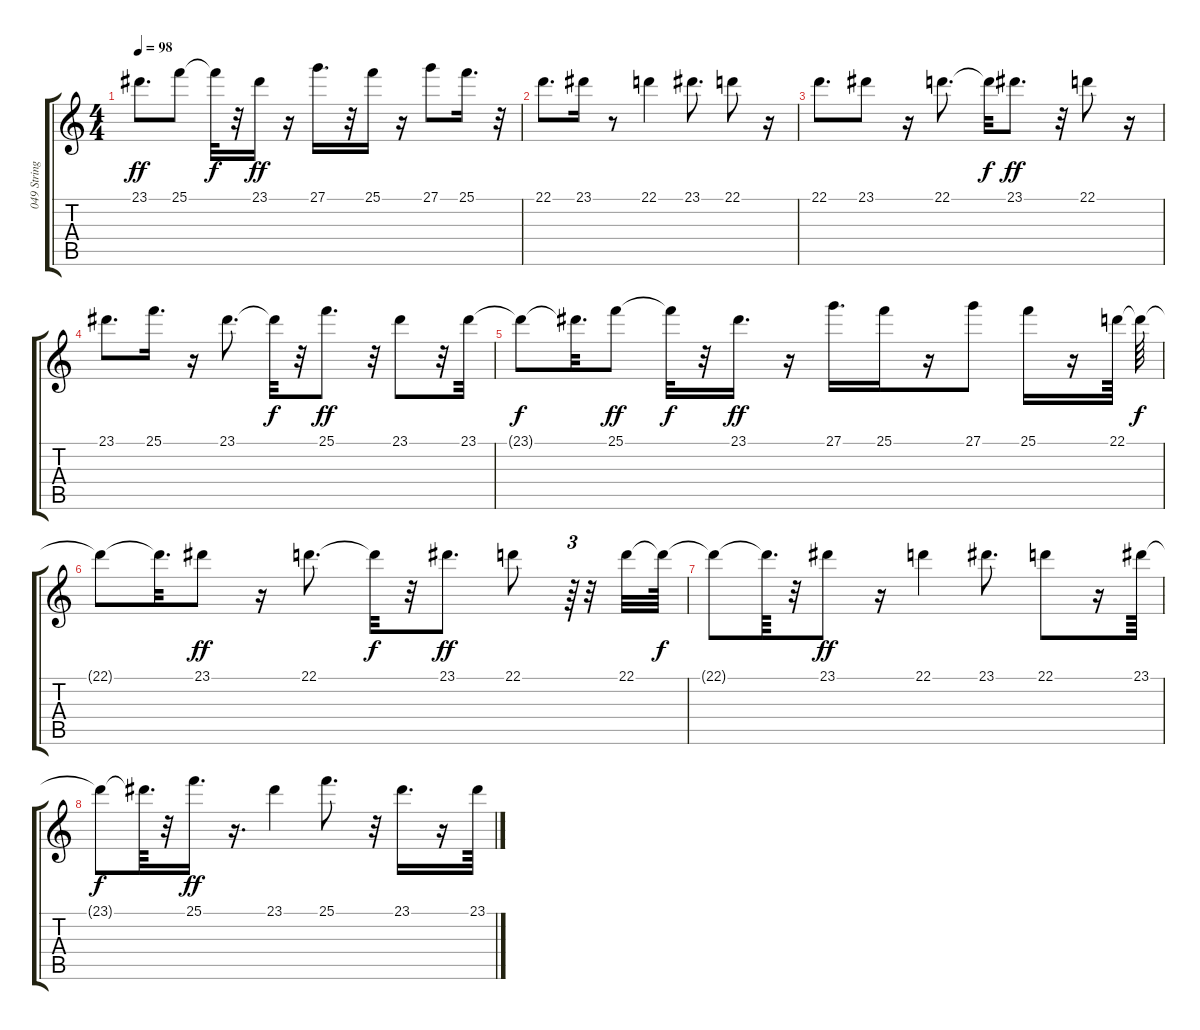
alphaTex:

\track ("049 String Lines                        " "049 String") {instrument stringensemble1}
\staff {score tabs}
\tuning (E4 B3 G3 D3 A2 E2) {hide}
\ts (4 4)
\tempo 98
\clef g2
\ks c
23.1.8{d dy ff} 25.1.8 25.1{t}.32{dy f} r.32 23.1.16{dy ff} r.16 27.1.16{d} r.32 25.1.16 r.16 27.1.8 25.1.16{d} r.32 |
22.1.8{d} 23.1.16 r.8 22.1.4 23.1.8{d} 22.1.8 r.16 |
22.1.8{d} 23.1.8 r.16 22.1.8{d} 22.1{t}.32{dy f} 23.1.8{d dy ff} r.32 22.1.8 r.16 |
23.1.8{d} 25.1.16{d} r.16 23.1.8{d} 23.1{t}.32{dy f} r.32 25.1.8{d dy ff} r.32 23.1.8 r.32 23.1.32 |
23.1{t}.8{dy f} 23.1{t}.32{d} 25.1.8{dy ff} 25.1{t}.32{dy f} r.32 23.1.16{d dy ff} r.16 27.1.16{d} 25.1.16 r.16 27.1.8 25.1.16 r.16 22.1.64 22.1{t}.64{dy f} |
22.1{t}.8 22.1{t}.32{d} 23.1.8{dy ff} r.16 22.1.8{d} 22.1{t}.32{dy f} r.32 23.1.8{d dy ff} 22.1.8 r.64{tu (3 2)} r.32 22.1.32 22.1{t}.64{dy f} |
22.1{t}.8 22.1{t}.64{d} r.32 23.1.8{dy ff} r.16 22.1.4 23.1.8{d} 22.1.8 r.16 23.1.64 |
23.1{t}.8{dy f} 23.1{t}.64{d} r.32 25.1.16{d dy ff} r.16{d} 23.1.4 25.1.8{d} r.32 23.1.16{d} r.16 23.1.64
